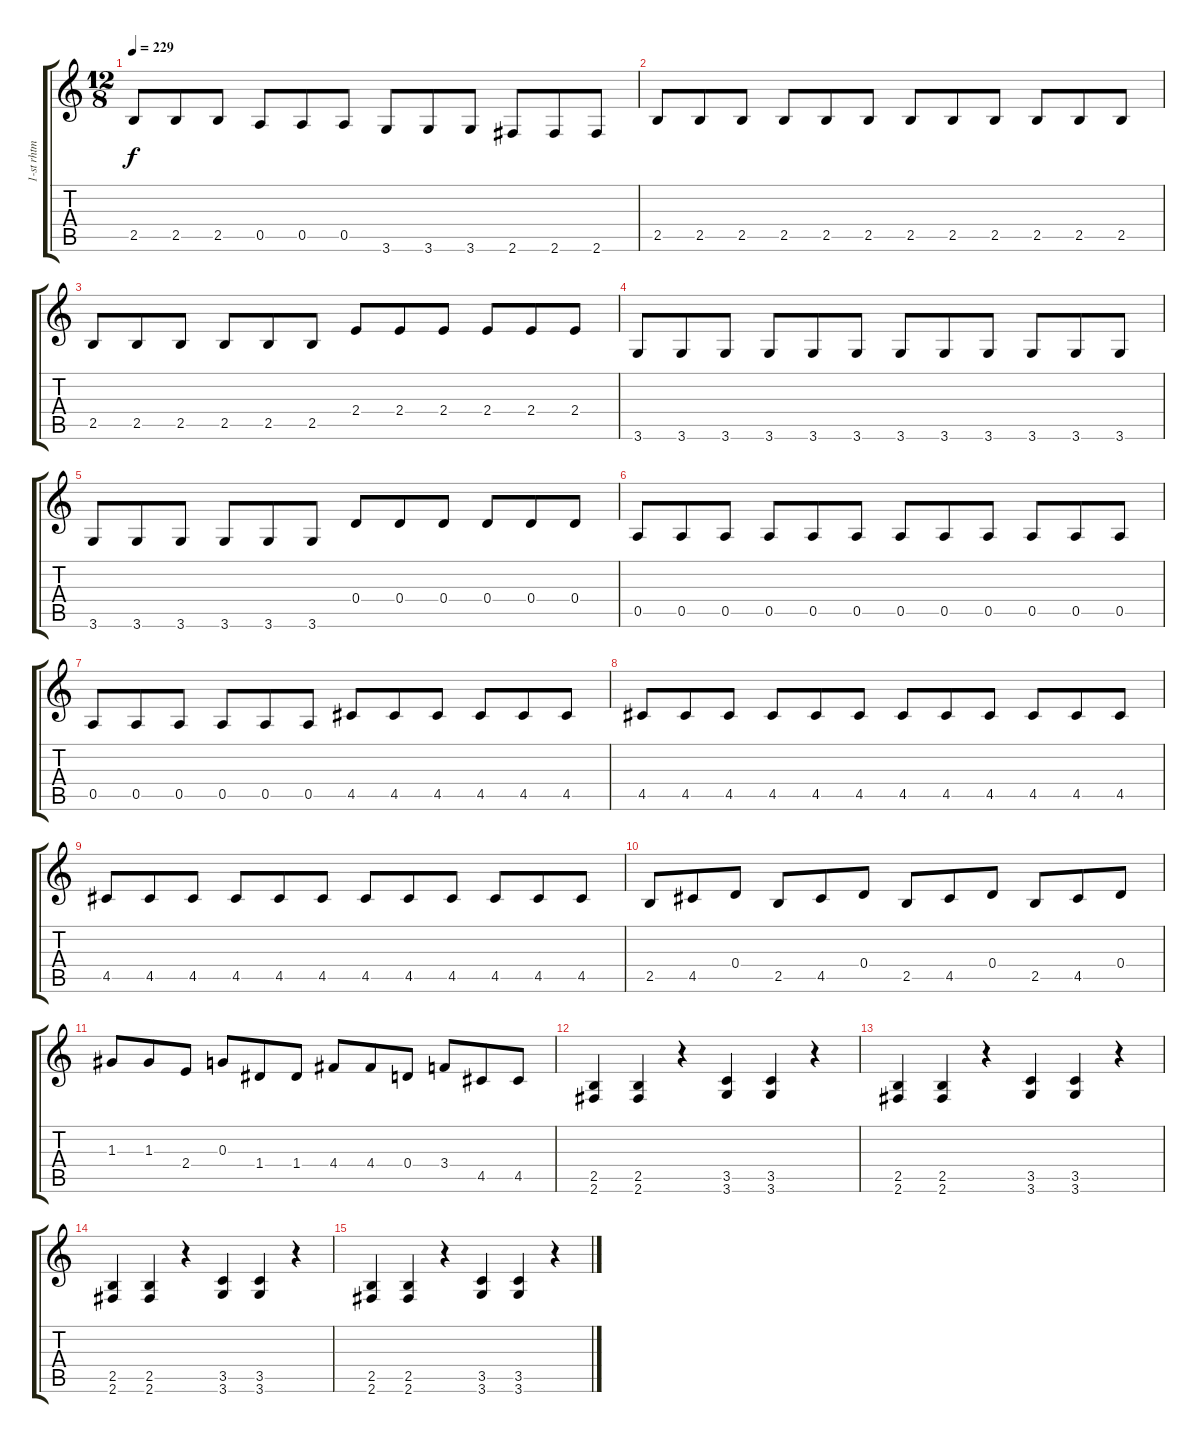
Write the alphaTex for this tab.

\track ("1-st rhtm gtr" "1-st rhtm ") {instrument distortionguitar}
\staff {score tabs}
\tuning (E4 B3 G3 D3 A2 E2) {hide}
\ts (12 8)
\tempo 229
\clef g2
\ks c
2.5.8{dy f} 2.5.8 2.5.8 0.5.8 0.5.8 0.5.8 3.6.8 3.6.8 3.6.8 2.6.8 2.6.8 2.6.8 |
2.5.8 2.5.8 2.5.8 2.5.8 2.5.8 2.5.8 2.5.8 2.5.8 2.5.8 2.5.8 2.5.8 2.5.8 |
2.5.8 2.5.8 2.5.8 2.5.8 2.5.8 2.5.8 2.4.8 2.4.8 2.4.8 2.4.8 2.4.8 2.4.8 |
3.6.8 3.6.8 3.6.8 3.6.8 3.6.8 3.6.8 3.6.8 3.6.8 3.6.8 3.6.8 3.6.8 3.6.8 |
3.6.8 3.6.8 3.6.8 3.6.8 3.6.8 3.6.8 0.4.8 0.4.8 0.4.8 0.4.8 0.4.8 0.4.8 |
0.5.8 0.5.8 0.5.8 0.5.8 0.5.8 0.5.8 0.5.8 0.5.8 0.5.8 0.5.8 0.5.8 0.5.8 |
0.5.8 0.5.8 0.5.8 0.5.8 0.5.8 0.5.8 4.5.8 4.5.8 4.5.8 4.5.8 4.5.8 4.5.8 |
4.5.8 4.5.8 4.5.8 4.5.8 4.5.8 4.5.8 4.5.8 4.5.8 4.5.8 4.5.8 4.5.8 4.5.8 |
4.5.8 4.5.8 4.5.8 4.5.8 4.5.8 4.5.8 4.5.8 4.5.8 4.5.8 4.5.8 4.5.8 4.5.8 |
2.5.8 4.5.8 0.4.8 2.5.8 4.5.8 0.4.8 2.5.8 4.5.8 0.4.8 2.5.8 4.5.8 0.4.8 |
1.3.8 1.3.8 2.4.8 0.3.8 1.4.8 1.4.8 4.4.8 4.4.8 0.4.8 3.4.8 4.5.8 4.5.8 |
(2.5 2.6).4 (2.5 2.6).4 r.4 (3.5 3.6).4 (3.5 3.6).4 r.4 |
(2.5 2.6).4 (2.5 2.6).4 r.4 (3.5 3.6).4 (3.5 3.6).4 r.4 |
(2.5 2.6).4 (2.5 2.6).4 r.4 (3.5 3.6).4 (3.5 3.6).4 r.4 |
(2.5 2.6).4 (2.5 2.6).4 r.4 (3.5 3.6).4 (3.5 3.6).4 r.4
